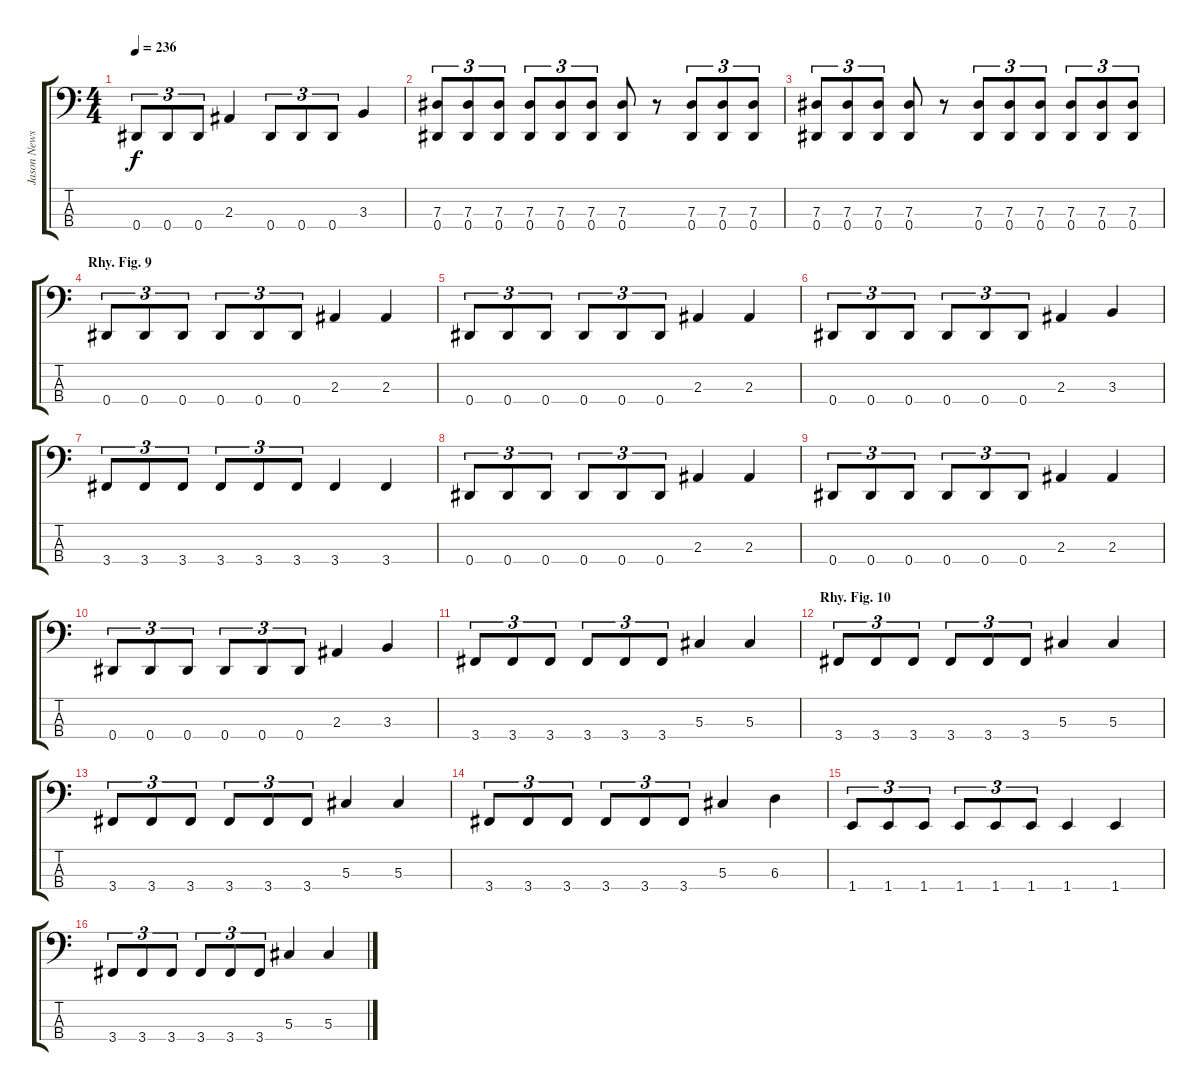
\track ("Jason Newsted (Bass)" "Jason News") {instrument electricbasspick}
\staff {score tabs}
\tuning (Gb2 Db2 Ab1 Eb1) {hide}
\ts (4 4)
\tempo 236
\clef f4
\ks c
0.4.8{tu (3 2) dy f} 0.4.8{tu (3 2)} 0.4.8{tu (3 2)} 2.3.4 0.4.8{tu (3 2)} 0.4.8{tu (3 2)} 0.4.8{tu (3 2)} 3.3.4 |
(7.3 0.4).8{tu (3 2)} (7.3 0.4).8{tu (3 2)} (7.3 0.4).8{tu (3 2)} (7.3 0.4).8{tu (3 2)} (7.3 0.4).8{tu (3 2)} (7.3 0.4).8{tu (3 2)} (7.3 0.4).8 r.8 (7.3 0.4).8{tu (3 2)} (7.3 0.4).8{tu (3 2)} (7.3 0.4).8{tu (3 2)} |
(7.3 0.4).8{tu (3 2)} (7.3 0.4).8{tu (3 2)} (7.3 0.4).8{tu (3 2)} (7.3 0.4).8 r.8 (7.3 0.4).8{tu (3 2)} (7.3 0.4).8{tu (3 2)} (7.3 0.4).8{tu (3 2)} (7.3 0.4).8{tu (3 2)} (7.3 0.4).8{tu (3 2)} (7.3 0.4).8{tu (3 2)} |
\section ("" "Rhy. Fig. 9")
0.4.8{tu (3 2)} 0.4.8{tu (3 2)} 0.4.8{tu (3 2)} 0.4.8{tu (3 2)} 0.4.8{tu (3 2)} 0.4.8{tu (3 2)} 2.3.4 2.3.4 |
0.4.8{tu (3 2)} 0.4.8{tu (3 2)} 0.4.8{tu (3 2)} 0.4.8{tu (3 2)} 0.4.8{tu (3 2)} 0.4.8{tu (3 2)} 2.3.4 2.3.4 |
0.4.8{tu (3 2)} 0.4.8{tu (3 2)} 0.4.8{tu (3 2)} 0.4.8{tu (3 2)} 0.4.8{tu (3 2)} 0.4.8{tu (3 2)} 2.3.4 3.3.4 |
3.4.8{tu (3 2)} 3.4.8{tu (3 2)} 3.4.8{tu (3 2)} 3.4.8{tu (3 2)} 3.4.8{tu (3 2)} 3.4.8{tu (3 2)} 3.4.4 3.4.4 |
0.4.8{tu (3 2)} 0.4.8{tu (3 2)} 0.4.8{tu (3 2)} 0.4.8{tu (3 2)} 0.4.8{tu (3 2)} 0.4.8{tu (3 2)} 2.3.4 2.3.4 |
0.4.8{tu (3 2)} 0.4.8{tu (3 2)} 0.4.8{tu (3 2)} 0.4.8{tu (3 2)} 0.4.8{tu (3 2)} 0.4.8{tu (3 2)} 2.3.4 2.3.4 |
0.4.8{tu (3 2)} 0.4.8{tu (3 2)} 0.4.8{tu (3 2)} 0.4.8{tu (3 2)} 0.4.8{tu (3 2)} 0.4.8{tu (3 2)} 2.3.4 3.3.4 |
3.4.8{tu (3 2)} 3.4.8{tu (3 2)} 3.4.8{tu (3 2)} 3.4.8{tu (3 2)} 3.4.8{tu (3 2)} 3.4.8{tu (3 2)} 5.3.4 5.3.4 |
\section ("" "Rhy. Fig. 10")
3.4.8{tu (3 2)} 3.4.8{tu (3 2)} 3.4.8{tu (3 2)} 3.4.8{tu (3 2)} 3.4.8{tu (3 2)} 3.4.8{tu (3 2)} 5.3.4 5.3.4 |
3.4.8{tu (3 2)} 3.4.8{tu (3 2)} 3.4.8{tu (3 2)} 3.4.8{tu (3 2)} 3.4.8{tu (3 2)} 3.4.8{tu (3 2)} 5.3.4 5.3.4 |
3.4.8{tu (3 2)} 3.4.8{tu (3 2)} 3.4.8{tu (3 2)} 3.4.8{tu (3 2)} 3.4.8{tu (3 2)} 3.4.8{tu (3 2)} 5.3.4 6.3.4 |
1.4.8{tu (3 2)} 1.4.8{tu (3 2)} 1.4.8{tu (3 2)} 1.4.8{tu (3 2)} 1.4.8{tu (3 2)} 1.4.8{tu (3 2)} 1.4.4 1.4.4 |
3.4.8{tu (3 2)} 3.4.8{tu (3 2)} 3.4.8{tu (3 2)} 3.4.8{tu (3 2)} 3.4.8{tu (3 2)} 3.4.8{tu (3 2)} 5.3.4 5.3.4
